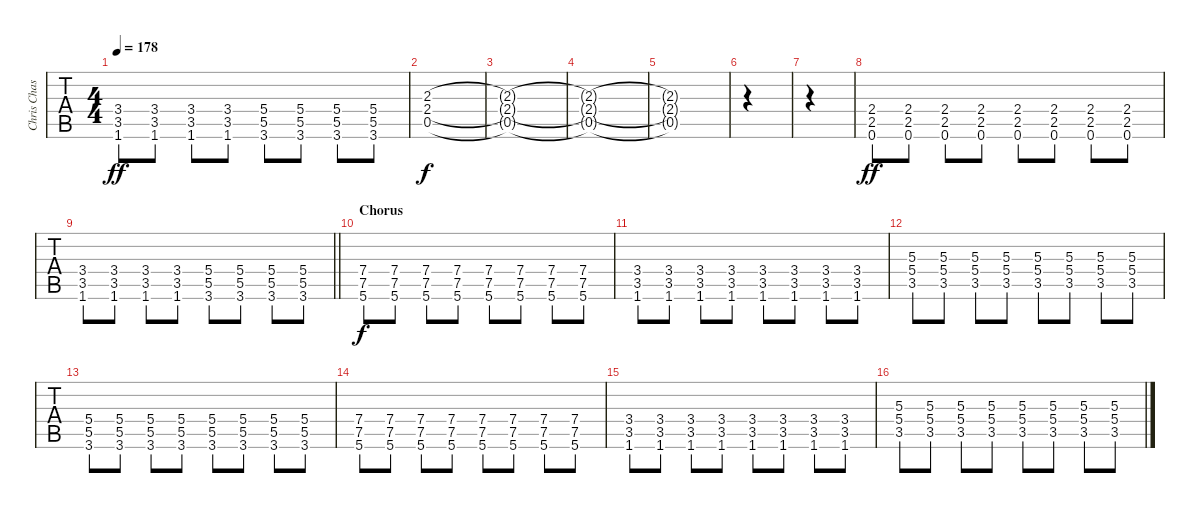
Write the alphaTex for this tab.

\track ("Chris Chasse - Guitar One" "Chris Chas") {instrument distortionguitar}
\staff {tabs}
\tuning (Eb4 Bb3 Gb3 Db3 Ab2 Eb2) {hide}
\ts (4 4)
\tempo 178
\clef g2
\ks c
(3.4 3.5 1.6).8{dy ff} (3.4 3.5 1.6).8 (3.4 3.5 1.6).8 (3.4 3.5 1.6).8 (5.4 5.5 3.6).8 (5.4 5.5 3.6).8 (5.4 5.5 3.6).8 (5.4 5.5 3.6).8 |
(2.3 2.4 0.5).1{dy f balance 3} |
(2.3{t} 2.4{t} 0.5{t}).1 |
(2.3{t} 2.4{t} 0.5{t}).1{volume 0} |
(2.3{t} 2.4{t} 0.5{t}).1 |
|
|
(2.4 2.5 0.6).8{dy ff volume 13} (2.4 2.5 0.6).8 (2.4 2.5 0.6).8 (2.4 2.5 0.6).8 (2.4 2.5 0.6).8 (2.4 2.5 0.6).8 (2.4 2.5 0.6).8 (2.4 2.5 0.6).8 |
\barLineRight lightlight
(3.4 3.5 1.6).8 (3.4 3.5 1.6).8 (3.4 3.5 1.6).8 (3.4 3.5 1.6).8 (5.4 5.5 3.6).8 (5.4 5.5 3.6).8 (5.4 5.5 3.6).8 (5.4 5.5 3.6).8 |
\section ("" "Chorus")
(7.4 7.5 5.6).8{dy f} (7.4 7.5 5.6).8 (7.4 7.5 5.6).8 (7.4 7.5 5.6).8 (7.4 7.5 5.6).8 (7.4 7.5 5.6).8 (7.4 7.5 5.6).8 (7.4 7.5 5.6).8 |
(3.4 3.5 1.6).8 (3.4 3.5 1.6).8 (3.4 3.5 1.6).8 (3.4 3.5 1.6).8 (3.4 3.5 1.6).8 (3.4 3.5 1.6).8 (3.4 3.5 1.6).8 (3.4 3.5 1.6).8 |
(5.3 5.4 3.5).8 (5.3 5.4 3.5).8 (5.3 5.4 3.5).8 (5.3 5.4 3.5).8 (5.3 5.4 3.5).8 (5.3 5.4 3.5).8 (5.3 5.4 3.5).8 (5.3 5.4 3.5).8 |
(5.4 5.5 3.6).8 (5.4 5.5 3.6).8 (5.4 5.5 3.6).8 (5.4 5.5 3.6).8 (5.4 5.5 3.6).8 (5.4 5.5 3.6).8 (5.4 5.5 3.6).8 (5.4 5.5 3.6).8 |
(7.4 7.5 5.6).8 (7.4 7.5 5.6).8 (7.4 7.5 5.6).8 (7.4 7.5 5.6).8 (7.4 7.5 5.6).8 (7.4 7.5 5.6).8 (7.4 7.5 5.6).8 (7.4 7.5 5.6).8 |
(3.4 3.5 1.6).8 (3.4 3.5 1.6).8 (3.4 3.5 1.6).8 (3.4 3.5 1.6).8 (3.4 3.5 1.6).8 (3.4 3.5 1.6).8 (3.4 3.5 1.6).8 (3.4 3.5 1.6).8 |
(5.3 5.4 3.5).8 (5.3 5.4 3.5).8 (5.3 5.4 3.5).8 (5.3 5.4 3.5).8 (5.3 5.4 3.5).8 (5.3 5.4 3.5).8 (5.3 5.4 3.5).8 (5.3 5.4 3.5).8
